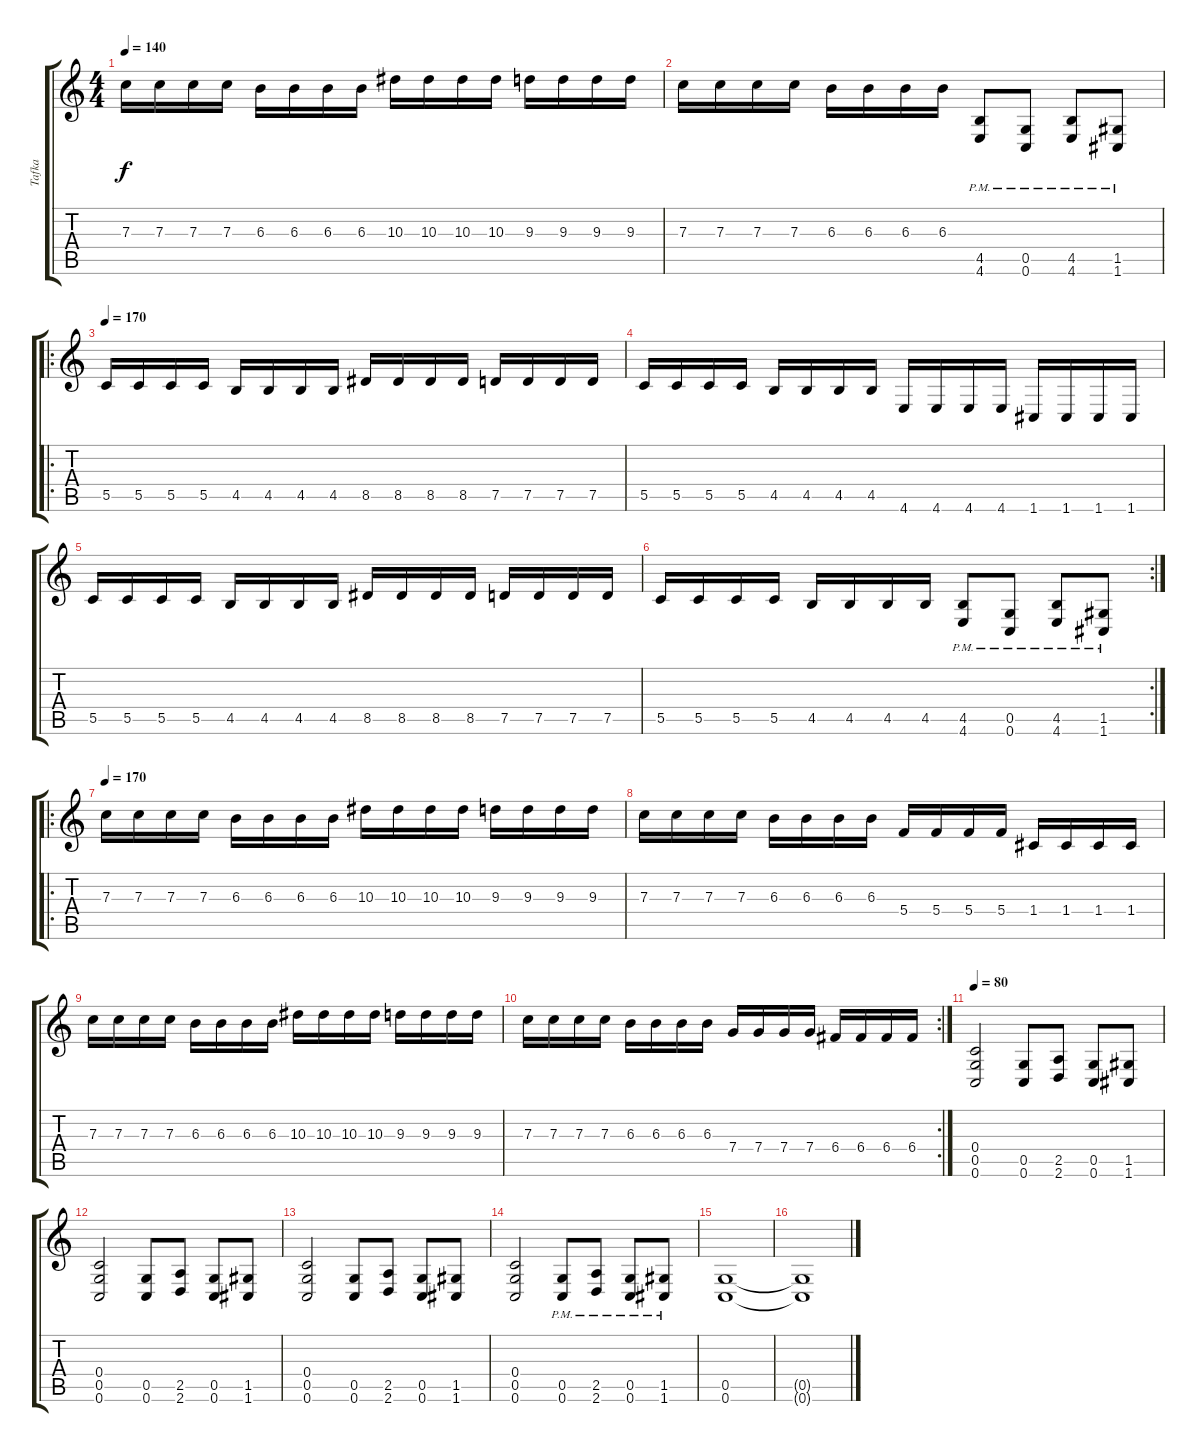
\track ("Tafka" "Tafka") {instrument overdrivenguitar}
\staff {score tabs}
\tuning (D4 A3 F3 C3 G2 C2) {hide}
\ts (4 4)
\tempo 140
\clef g2
\ks c
7.3.16{dy f} 7.3.16 7.3.16 7.3.16 6.3.16 6.3.16 6.3.16 6.3.16 10.3.16 10.3.16 10.3.16 10.3.16 9.3.16 9.3.16 9.3.16 9.3.16 |
7.3.16 7.3.16 7.3.16 7.3.16 6.3.16 6.3.16 6.3.16 6.3.16 (4.5{pm} 4.6{pm}).8 (0.5{pm} 0.6{pm}).8 (4.5{pm} 4.6{pm}).8 (1.5{pm} 1.6{pm}).8 |
\ro
\tempo 170
5.5.16 5.5.16 5.5.16 5.5.16 4.5.16 4.5.16 4.5.16 4.5.16 8.5.16 8.5.16 8.5.16 8.5.16 7.5.16 7.5.16 7.5.16 7.5.16 |
5.5.16 5.5.16 5.5.16 5.5.16 4.5.16 4.5.16 4.5.16 4.5.16 4.6.16 4.6.16 4.6.16 4.6.16 1.6.16 1.6.16 1.6.16 1.6.16 |
5.5.16 5.5.16 5.5.16 5.5.16 4.5.16 4.5.16 4.5.16 4.5.16 8.5.16 8.5.16 8.5.16 8.5.16 7.5.16 7.5.16 7.5.16 7.5.16 |
\rc 2
5.5.16 5.5.16 5.5.16 5.5.16 4.5.16 4.5.16 4.5.16 4.5.16 (4.5{pm} 4.6{pm}).8 (0.5{pm} 0.6{pm}).8 (4.5{pm} 4.6{pm}).8 (1.5{pm} 1.6{pm}).8 |
\ro
\tempo 170
7.3.16 7.3.16 7.3.16 7.3.16 6.3.16 6.3.16 6.3.16 6.3.16 10.3.16 10.3.16 10.3.16 10.3.16 9.3.16 9.3.16 9.3.16 9.3.16 |
7.3.16 7.3.16 7.3.16 7.3.16 6.3.16 6.3.16 6.3.16 6.3.16 5.4.16 5.4.16 5.4.16 5.4.16 1.4.16 1.4.16 1.4.16 1.4.16 |
7.3.16 7.3.16 7.3.16 7.3.16 6.3.16 6.3.16 6.3.16 6.3.16 10.3.16 10.3.16 10.3.16 10.3.16 9.3.16 9.3.16 9.3.16 9.3.16 |
\rc 2
7.3.16 7.3.16 7.3.16 7.3.16 6.3.16 6.3.16 6.3.16 6.3.16 7.4.16 7.4.16 7.4.16 7.4.16 6.4.16 6.4.16 6.4.16 6.4.16 |
\tempo 80
(0.4 0.5 0.6).2 (0.5 0.6).8 (2.5 2.6).8 (0.5 0.6).8 (1.5 1.6).8 |
(0.4 0.5 0.6).2 (0.5 0.6).8 (2.5 2.6).8 (0.5 0.6).8 (1.5 1.6).8 |
(0.4 0.5 0.6).2 (0.5 0.6).8 (2.5 2.6).8 (0.5 0.6).8 (1.5 1.6).8 |
(0.4 0.5 0.6).2 (0.5{pm} 0.6{pm}).8 (2.5{pm} 2.6{pm}).8 (0.5{pm} 0.6{pm}).8 (1.5{pm} 1.6{pm}).8 |
(0.5 0.6).1 |
(0.5{t} 0.6{t}).1
